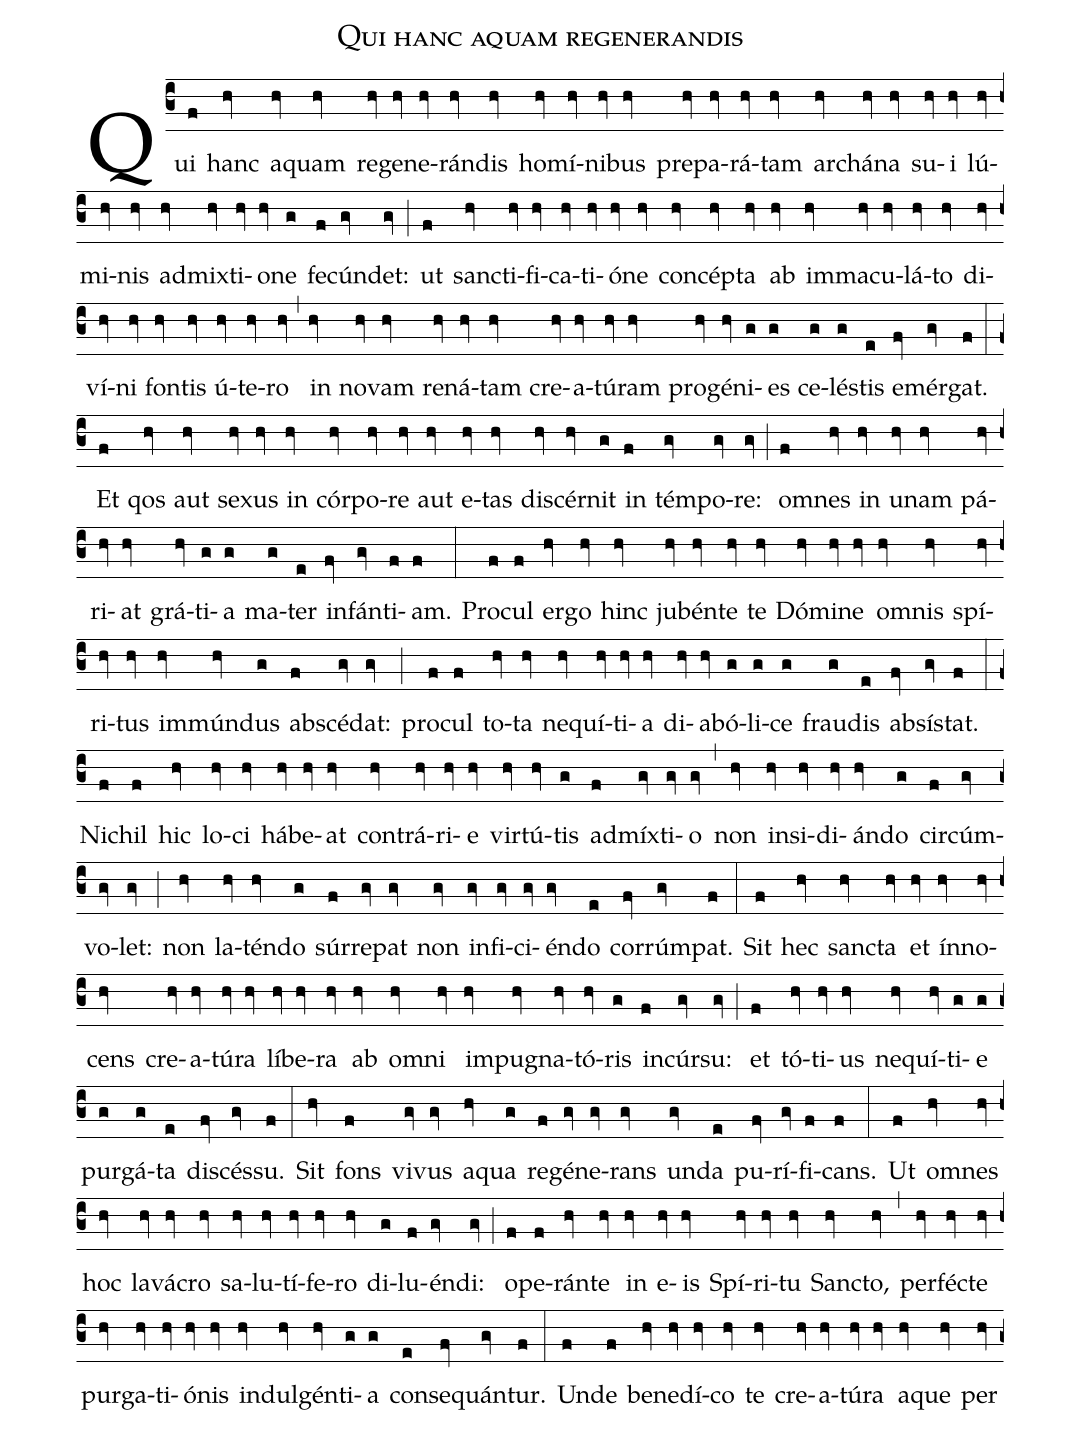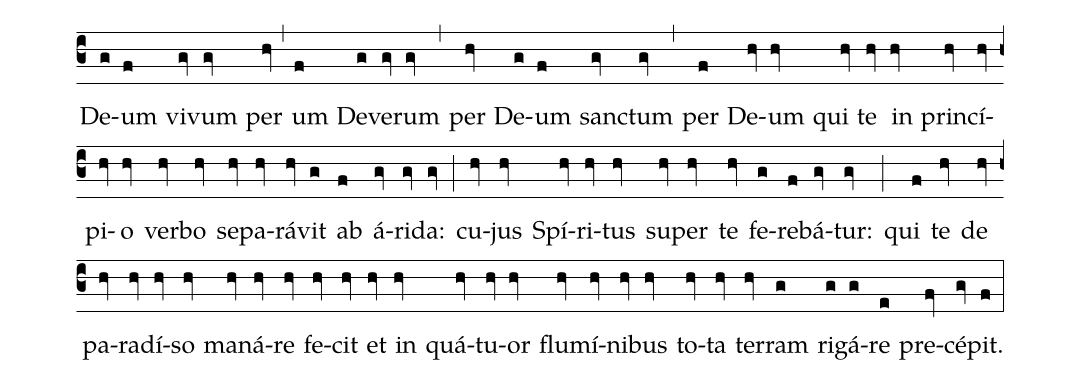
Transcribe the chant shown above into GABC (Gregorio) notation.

name: Qui hanc aquam regenerandis;
%%
(c3) Qui(f) hanc(hv) a(hv)quam(hv) re(hv)ge(hv)ne(hv)rán(hv)dis(hv) ho(hv)mí(hv)ni(hv)bus(hv) pre(hv)pa(hv)rá(hv)tam(hv) ar(hv)chá(hv)na(hv) su(hv)i(hv) lú(hv)mi(hv)nis(hv) ad(hv)mix(hv)ti(hv)o(hv)ne(g) fe(f)cún(gv)det:(gv) (;)
ut(f) sanc(hv)ti(hv)fi(hv)ca(hv)ti(hv)ó(hv)ne(hv) con(hv)cép(hv)ta(hv) ab(hv) im(hv)ma(hv)cu(hv)lá(hv)to(hv) di(hv)ví(hv)ni(hv) fon(hv)tis(hv) ú(hv)te(hv)ro(hv) (,)
in(hv) no(hv)vam(hv) re(hv)ná(hv)tam(hv) cre(hv)a(hv)tú(hv)ram(hv) pro(hv)gé(hv)ni(g)es(g) ce(g)lés(g)tis(e) e(fv)mér(gv)gat.(f) (:)

Et(f) qos(hv) aut(hv) sex(hv)us(hv) in(hv) cór(hv)po(hv)re(hv) aut(hv) e(hv)tas(hv) dis(hv)cér(hv)nit(g) in(f) tém(gv)po(gv)re:(gv) (;)
om(f)nes(hv) in(hv) u(hv)nam(hv) pá(hv)ri(hv)at(hv) grá(hv)ti(g)a(g) ma(g)ter(e) in(fv)fán(gv)ti(f)am.(f) (:)

Pro(f)cul(f) er(hv)go(hv) hinc(hv) ju(hv)bén(hv)te(hv) te(hv) Dó(hv)mi(hv)ne(hv) om(hv)nis(hv) spí(hv)ri(hv)tus(hv) im(hv)mún(hv)dus(g) ab(f)scé(gv)dat:(gv) (;)
pro(f)cul(f) to(hv)ta(hv) ne(hv)quí(hv)ti(hv)a(hv) di(hv)a(hv)bó(g)li(g)ce(g) frau(g)dis(e) ab(fv)sís(gv)tat.(f) (:)

Ni(f)chil(f) hic(hv) lo(hv)ci(hv) há(hv)be(hv)at(hv) con(hv)trá(hv)ri(hv)e(hv) vir(hv)tú(hv)tis(g) ad(f)míx(gv)ti(gv)o(gv) (,)
non(hv) in(hv)si(hv)di(hv)án(hv)do(g) cir(f)cúm(gv)vo(gv)let:(gv) (;)
non(hv) la(hv)tén(hv)do(g) súr(f)re(gv)pat(gv) non(gv) in(gv)fi(gv)ci(gv)én(gv)do(e) cor(fv)rúm(gv)pat.(f) (:)

Sit(f) hec(hv) sanc(hv)ta(hv) et(hv) ín(hv)no(hv)cens(hv) cre(hv)a(hv)tú(hv)ra(hv) lí(hv)be(hv)ra(hv) ab(hv) om(hv)ni(hv) im(hv)pug(hv)na(hv)tó(hv)ris(g) in(f)cúr(gv)su:(gv) (;)
et(f) tó(hv)ti(hv)us(hv) ne(hv)quí(hv)ti(g)e(g) pur(g)gá(g)ta(e) dis(fv)cés(gv)su.(f) (:)

Sit(hv) fons(f) vi(gv)vus(gv) a(hv)qua(g) re(f)gé(gv)ne(gv)rans(gv) un(gv)da(e) pu(fv)rí(gv)fi(f)cans.(f) (:)

Ut(f) om(hv)nes(hv) hoc(hv) la(hv)vác(hv)ro(hv) sa(hv)lu(hv)tí(hv)fe(hv)ro(hv) di(g)lu(f)én(gv)di:(gv) (;)
o(f)pe(f)rán(hv)te(hv) in(hv) e(hv)is(hv) Spí(hv)ri(hv)tu(hv) Sanc(hv)to,(hv) (,)
per(hv)féc(hv)te(hv) pur(hv)ga(hv)ti(hv)ó(hv)nis(hv) in(hv)dul(hv)gén(hv)ti(g)a(g) con(e)se(fv)quán(gv)tur.(f) (:)

Un(f)de(f) be(hv)ne(hv)dí(hv)co(hv) te(hv) cre(hv)a(hv)tú(hv)ra(hv) a(hv)que(hv) per(hv) De(g)um(f) vi(gv)vum(gv) per(hv) (,)
um(f) De(g)ve(gv)rum(gv) (,)
per(hv) De(g)um(f) sanc(gv)tum(gv) (,)
per(f) De(hv)um(hv) qui(hv) te(hv) in(hv) prin(hv)cí(hv)pi(hv)o(hv) ver(hv)bo(hv) se(hv)pa(hv)rá(hv)vit(g) ab(f) á(gv)ri(gv)da:(gv) (;)
cu(hv)jus(hv) Spí(hv)ri(hv)tus(hv) su(hv)per(hv) te(hv) fe(g)re(f)bá(gv)tur:(gv) (;)
qui(f) te(hv) de(hv) pa(hv)ra(hv)dí(hv)so(hv) ma(hv)ná(hv)re(hv) fe(hv)cit(hv) et(hv) in(hv) quá(hv)tu(hv)or(hv) flu(hv)mí(hv)ni(hv)bus(hv) to(hv)ta(hv) ter(hv)ram(g) ri(g)gá(g)re(e) pre(fv)cé(gv)pit.(f) (:)
